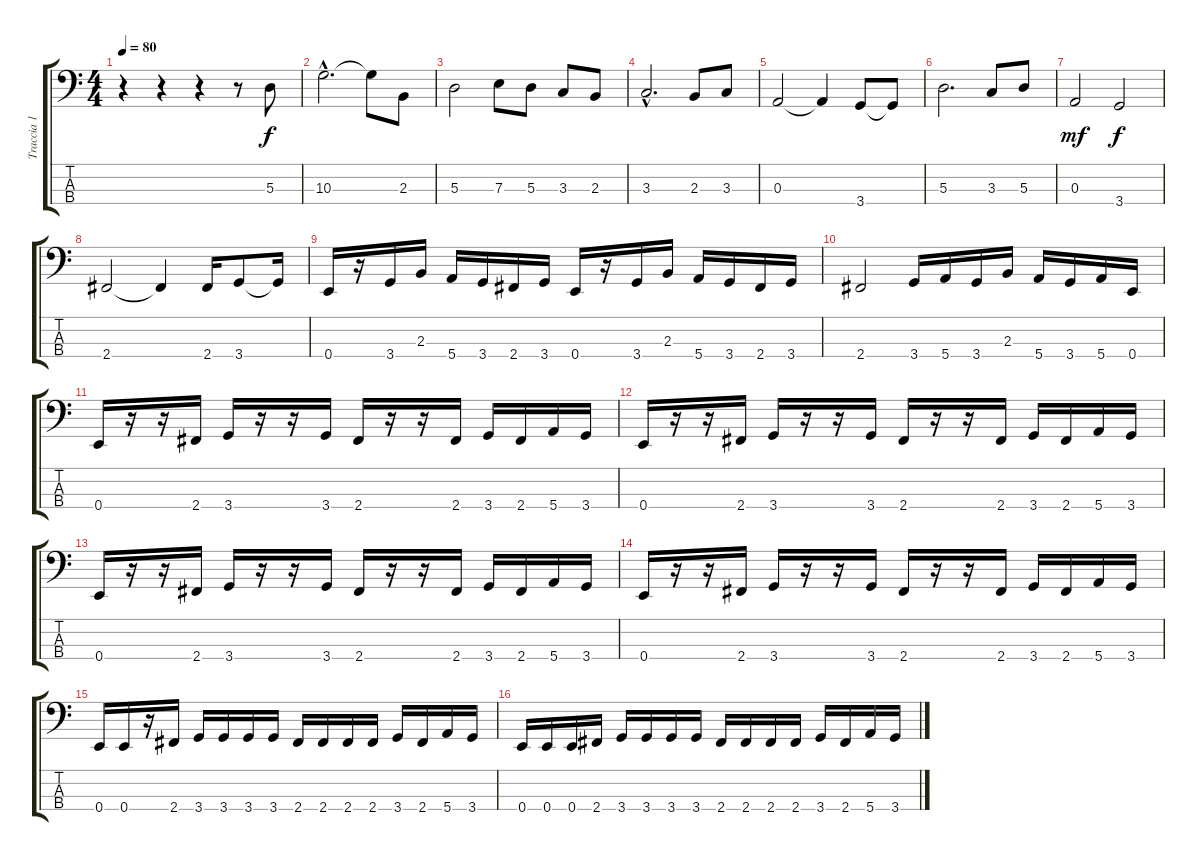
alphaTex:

\track ("Traccia 1" "Traccia 1") {instrument electricbassfinger}
\staff {score tabs}
\tuning (G2 D2 A1 E1) {hide}
\ts (4 4)
\tempo 80
\clef f4
\ks c
r.4{dy f instrument electricbassfinger} r.4 r.4 r.8 5.3.8 |
10.3{hac}.2{d} 10.3{t}.8 2.3.8 |
5.3.2 7.3.8 5.3.8 3.3.8 2.3.8 |
3.3{hac}.2{d} 2.3.8 3.3.8 |
0.3.2 0.3{t}.4 3.4.8 3.4{t}.8 |
5.3.2{d} 3.3.8 5.3.8 |
0.3.2{dy mf} 3.4.2{dy f} |
2.4.2 2.4{t}.4 2.4.16 3.4.8 3.4{t}.16 |
0.4.16 r.16 3.4.16 2.3.16 5.4.16 3.4.16 2.4.16 3.4.16 0.4.16 r.16 3.4.16 2.3.16 5.4.16 3.4.16 2.4.16 3.4.16 |
2.4.2 3.4.16 5.4.16 3.4.16 2.3.16 5.4.16 3.4.16 5.4.16 0.4.16 |
0.4.16 r.16 r.16 2.4.16 3.4.16 r.16 r.16 3.4.16 2.4.16 r.16 r.16 2.4.16 3.4.16 2.4.16 5.4.16 3.4.16 |
0.4.16 r.16 r.16 2.4.16 3.4.16 r.16 r.16 3.4.16 2.4.16 r.16 r.16 2.4.16 3.4.16 2.4.16 5.4.16 3.4.16 |
0.4.16 r.16 r.16 2.4.16 3.4.16 r.16 r.16 3.4.16 2.4.16 r.16 r.16 2.4.16 3.4.16 2.4.16 5.4.16 3.4.16 |
0.4.16 r.16 r.16 2.4.16 3.4.16 r.16 r.16 3.4.16 2.4.16 r.16 r.16 2.4.16 3.4.16 2.4.16 5.4.16 3.4.16 |
0.4.16 0.4.16 r.16 2.4.16 3.4.16 3.4.16 3.4.16 3.4.16 2.4.16 2.4.16 2.4.16 2.4.16 3.4.16 2.4.16 5.4.16 3.4.16 |
0.4.16 0.4.16 0.4.16 2.4.16 3.4.16 3.4.16 3.4.16 3.4.16 2.4.16 2.4.16 2.4.16 2.4.16 3.4.16 2.4.16 5.4.16 3.4.16
